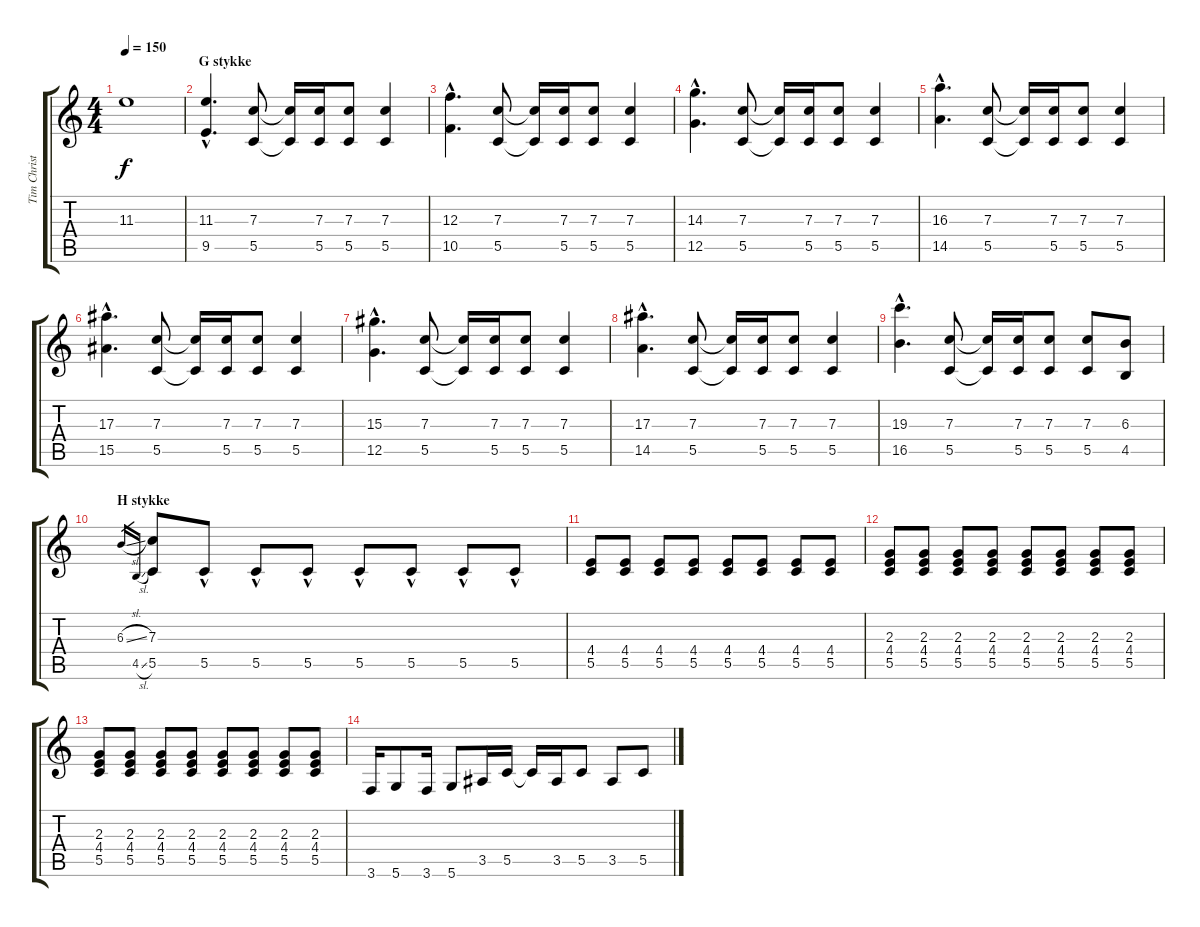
\track ("Tim Christensen (Guitar 2)" "Tim Christ") {instrument overdrivenguitar}
\staff {score tabs}
\tuning (D4 A3 F3 C3 G2 D2) {hide}
\ts (4 4)
\tempo 150
\clef g2
\ks c
11.3{t}.1{dy f} |
\section ("" "G stykke")
(11.3{hac} 9.5{hac}).4{d} (7.3 5.5).8 (7.3{t} 5.5{t}).16 (7.3 5.5).16 (7.3 5.5).8 (7.3 5.5).4 |
(12.3{hac} 10.5{hac}).4{d} (7.3 5.5).8 (7.3{t} 5.5{t}).16 (7.3 5.5).16 (7.3 5.5).8 (7.3 5.5).4 |
(14.3{hac} 12.5{hac}).4{d} (7.3 5.5).8 (7.3{t} 5.5{t}).16 (7.3 5.5).16 (7.3 5.5).8 (7.3 5.5).4 |
(16.3{hac} 14.5{hac}).4{d} (7.3 5.5).8 (7.3{t} 5.5{t}).16 (7.3 5.5).16 (7.3 5.5).8 (7.3 5.5).4 |
(17.3{hac} 15.5{hac}).4{d} (7.3 5.5).8 (7.3{t} 5.5{t}).16 (7.3 5.5).16 (7.3 5.5).8 (7.3 5.5).4 |
(15.3{hac} 12.5{hac}).4{d} (7.3 5.5).8 (7.3{t} 5.5{t}).16 (7.3 5.5).16 (7.3 5.5).8 (7.3 5.5).4 |
(17.3{hac} 14.5{hac}).4{d} (7.3 5.5).8 (7.3{t} 5.5{t}).16 (7.3 5.5).16 (7.3 5.5).8 (7.3 5.5).4 |
(19.3{hac} 16.5{hac}).4{d} (7.3 5.5).8 (7.3{t} 5.5{t}).16 (7.3 5.5).16 (7.3 5.5).8 (7.3 5.5).8 (6.3 4.5).8 |
\section ("" "H stykke")
6.3{sl}.16{gr} 4.5{sl}.16{gr} (7.3 5.5).8 5.5{hac}.8 5.5{hac}.8 5.5{hac}.8 5.5{hac}.8 5.5{hac}.8 5.5{hac}.8 5.5{hac}.8 |
(4.4 5.5).8 (4.4 5.5).8 (4.4 5.5).8 (4.4 5.5).8 (4.4 5.5).8 (4.4 5.5).8 (4.4 5.5).8 (4.4 5.5).8 |
(2.3 4.4 5.5).8 (2.3 4.4 5.5).8 (2.3 4.4 5.5).8 (2.3 4.4 5.5).8 (2.3 4.4 5.5).8 (2.3 4.4 5.5).8 (2.3 4.4 5.5).8 (2.3 4.4 5.5).8 |
(2.3 4.4 5.5).8 (2.3 4.4 5.5).8 (2.3 4.4 5.5).8 (2.3 4.4 5.5).8 (2.3 4.4 5.5).8 (2.3 4.4 5.5).8 (2.3 4.4 5.5).8 (2.3 4.4 5.5).8 |
3.6.16 5.6.8 3.6.16 5.6.8 3.5.16 5.5.16 5.5{t}.16 3.5.16 5.5.8 3.5.8 5.5.8
